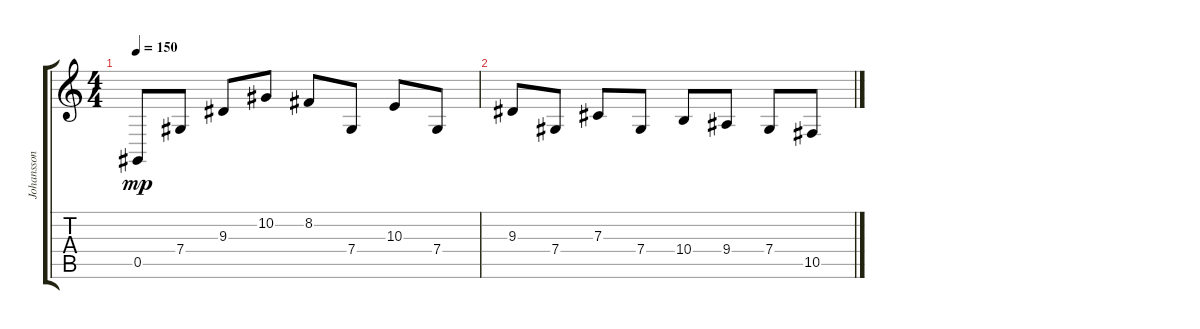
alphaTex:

\track ("Johansson" "Johansson") {instrument acousticgrandpiano}
\staff {score tabs}
\tuning (Eb4 Bb3 Gb3 Db3 Ab2 Eb2) {hide}
\ts (4 4)
\tempo 150
\clef g2
\ks c
0.5.8{dy mp} 7.4.8 9.3.8 10.2.8 8.2.8 7.4.8 10.3.8 7.4.8 |
9.3.8 7.4.8 7.3.8 7.4.8 10.4.8 9.4.8 7.4.8 10.5.8
